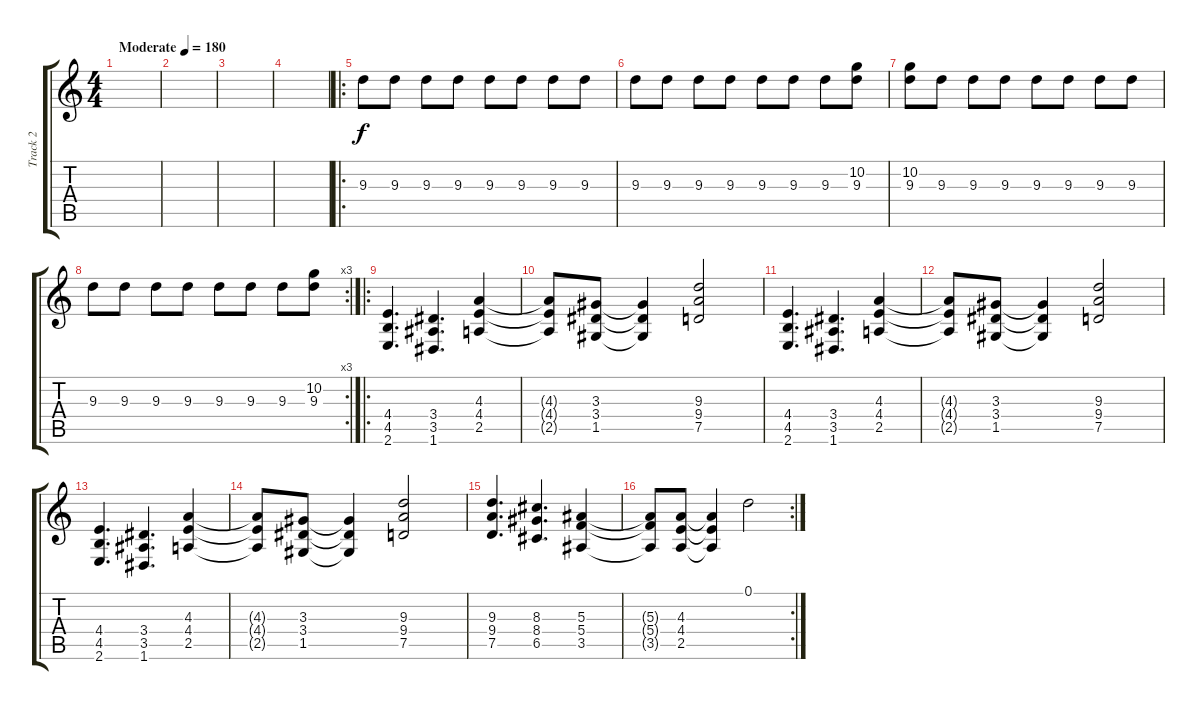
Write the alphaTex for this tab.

\track ("Track 2" "Track 2") {instrument distortionguitar}
\staff {score tabs}
\tuning (D4 A3 F3 C3 G2 D2) {hide}
\ts (4 4)
\tempo (180 "Moderate")
\clef g2
\ks c
|
|
|
|
\ro
9.3.8 9.3.8 9.3.8 9.3.8 9.3.8 9.3.8 9.3.8 9.3.8 |
9.3.8 9.3.8 9.3.8 9.3.8 9.3.8 9.3.8 9.3.8 (10.2 9.3).8 |
(10.2 9.3).8 9.3.8 9.3.8 9.3.8 9.3.8 9.3.8 9.3.8 9.3.8 |
\rc 3
9.3.8 9.3.8 9.3.8 9.3.8 9.3.8 9.3.8 9.3.8 (10.2 9.3).8 |
\ro
(4.4 4.5 2.6).4{d} (3.4 3.5 1.6).4{d} (4.3 4.4 2.5).4 |
(4.3{t} 4.4{t} 2.5{t}).8 (3.3 3.4 1.5).8 (3.3{t} 3.4{t} 1.5{t}).4 (9.3 9.4 7.5).2 |
(4.4 4.5 2.6).4{d} (3.4 3.5 1.6).4{d} (4.3 4.4 2.5).4 |
(4.3{t} 4.4{t} 2.5{t}).8 (3.3 3.4 1.5).8 (3.3{t} 3.4{t} 1.5{t}).4 (9.3 9.4 7.5).2 |
(4.4 4.5 2.6).4{d} (3.4 3.5 1.6).4{d} (4.3 4.4 2.5).4 |
(4.3{t} 4.4{t} 2.5{t}).8 (3.3 3.4 1.5).8 (3.3{t} 3.4{t} 1.5{t}).4 (9.3 9.4 7.5).2 |
(9.3 9.4 7.5).4{d} (8.3 8.4 6.5).4{d} (5.3 5.4 3.5).4 |
\rc 2
(5.3{t} 5.4{t} 3.5{t}).8 (4.3 4.4 2.5).8 (4.3{t} 4.4{t} 2.5{t}).4 0.1.2
